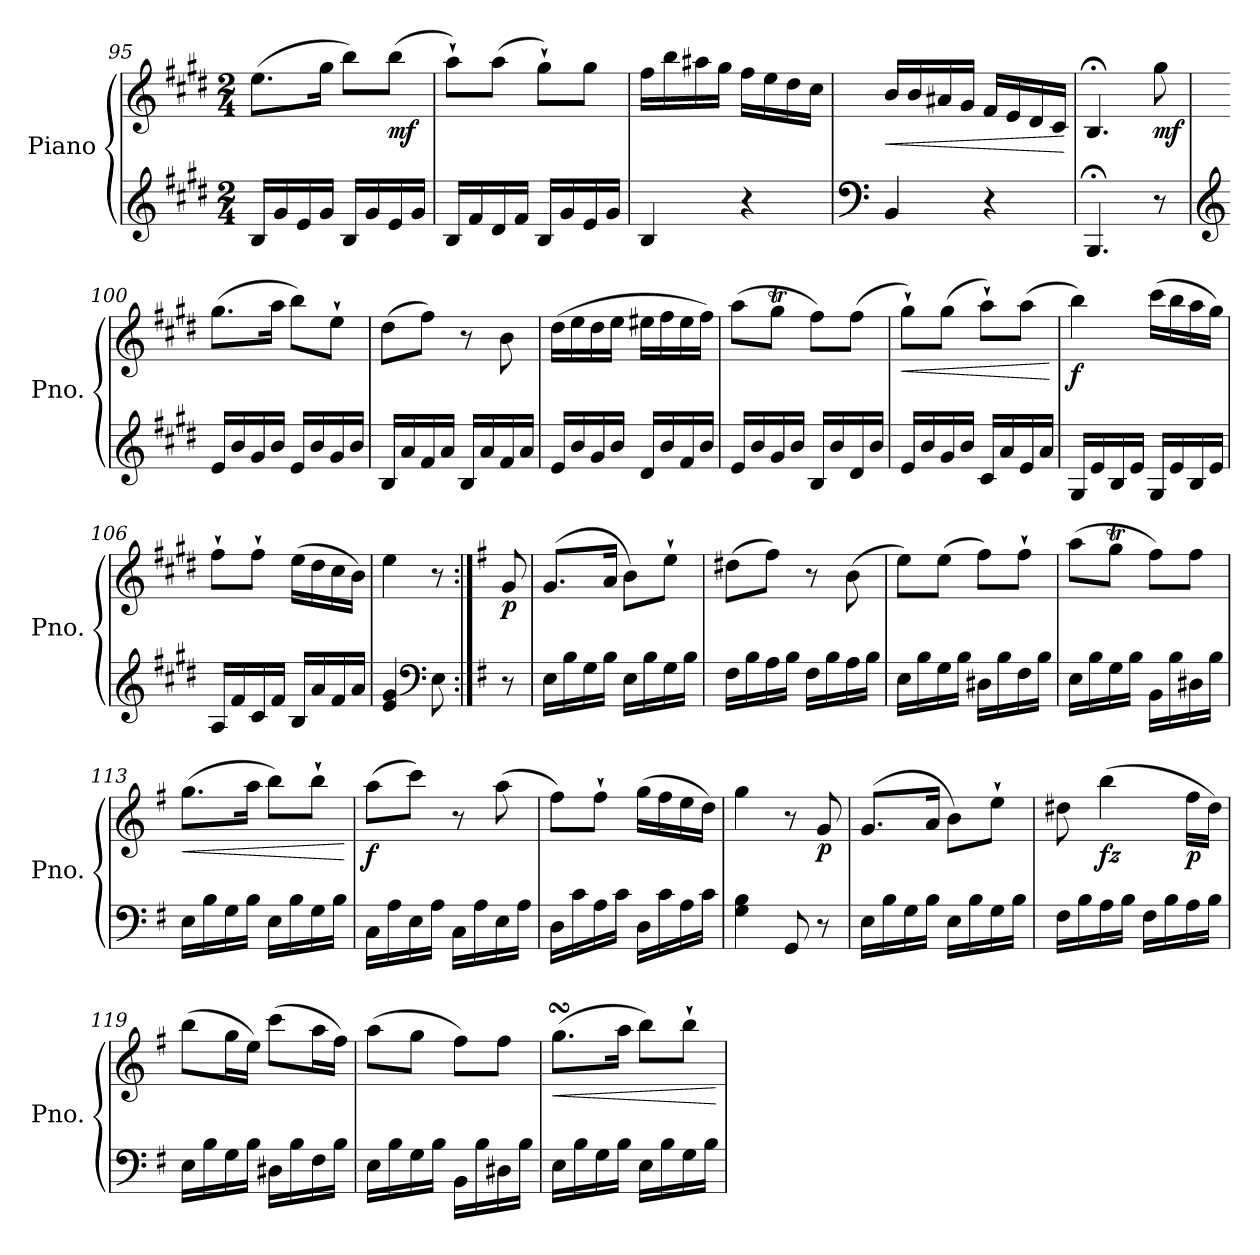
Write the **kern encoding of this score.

**kern	**kern	**dynam
*part1	*part1	*part1
*staff2	*staff1	*staff1/2
*I"Piano	*	*
*I'Pno.	*	*
*clefG2	*clefG2	*
*k[f#c#g#d#]	*k[f#c#g#d#]	*
*M2/4	*M2/4	*
=95	=95	=95
16B/LL	(>8.ee\L	.
16g#/	.	.
16e/	.	.
16g#/JJ	16gg#\Jk	.
16B/LL	8bb\L)	.
16g#/	.	.
!	!	!LO:DY:b
16e/	(>8bb\J	mf
16g#/JJ	.	.
=96	=96	=96
16B/LL	8aa`\L)	.
16f#/	.	.
16d#/	(>8aa\J	.
16f#/JJ	.	.
16B/LL	8gg#`\L)	.
16g#/	.	.
16e/	8gg#\J	.
16g#/JJ	.	.
=97	=97	=97
4B/	16ff#\LL	.
.	16bb\	.
.	16aa#X\	.
.	16gg#\JJ	.
4r	16ff#\LL	.
.	16ee\	.
.	16dd#\	.
.	16cc#\JJ	.
!!LO:PB:g=z
=98	=98	=98
*clefF4	*	*
!	!	!LO:HP:b
4BB/	16b/LL	<
.	16b/	.
.	16a#X/	.
.	16g#/JJ	.
4r	16f#/LL	.
.	16e/	.
.	16d#/	.
.	16c#/JJ	.
.	.	[
=99	=99	=99
4.BBB;</	4.B;</	.
!	!	!LO:DY:b
8r	8gg#\	mf
=100	=100	=100
*clefG2	*	*
16e/LL	(>8.gg#\L	.
16b/	.	.
16g#/	.	.
16b/JJ	16aa\Jk	.
16e/LL	8bb\L)	.
16b/	.	.
16g#/	8ee`\J	.
16b/JJ	.	.
=101	=101	=101
16B/LL	(>8dd#\L	.
16a/	.	.
16f#/	8ff#\J)	.
16a/JJ	.	.
16B/LL	8r	.
16a/	.	.
16f#/	8b\	.
16a/JJ	.	.
=102	=102	=102
16e/LL	(>16dd#\LL	.
16b/	16ee\	.
16g#/	16dd#\	.
16b/JJ	16ee\JJ	.
16d#/LL	16ee#X\LL	.
16b/	16ff#\	.
16f#/	16ee#\	.
16b/JJ	16ff#\JJ)	.
!!LO:LB:g=z
=103	=103	=103
16e/LL	(>8aa\L	.
16b/	.	.
16g#/	8gg#t\J	.
16b/JJ	.	.
16B/LL	8ff#\L)	.
16b/	.	.
16d#/	(>8ff#\J	.
16b/JJ	.	.
=104	=104	=104
!	!	!LO:HP:b
16e/LL	8gg#`\L)	<
16b/	.	.
16g#/	(>8gg#\J	.
16b/JJ	.	.
16c#/LL	8aa`\L)	.
16a/	.	.
16e/	(>8aa\J	.
16a/JJ	.	.
.	.	[
=105	=105	=105
!	!	!LO:DY:b
16G#/LL	4bb\)	f
16e/	.	.
16B/	.	.
16e/JJ	.	.
16G#/LL	(>16ccc#\LL	.
16e/	16bb\	.
16B/	16aa\	.
16e/JJ	16gg#\JJ)	.
=106	=106	=106
16A/LL	8ff#`\L	.
16f#/	.	.
16c#/	8ff#`\J	.
16f#/JJ	.	.
16B/LL	(>16ee\LL	.
16a/	16dd#\	.
16f#/	16cc#\	.
16a/JJ	16b\JJ)	.
=107	=107	=107
4e/ 4g#/	4ee\	.
*clefF4	*	*
8E\	8r	.
!!LO:LB:g=z
=108:|!	=108:|!	=108:|!
*k[f#]	*k[f#]	*
!	!	!LO:DY:b
8r	8g/	p
=109	=109	=109
16E\LL	(>8.g/L	.
16B\	.	.
16G\	.	.
16B\JJ	16a/Jk	.
16E\LL	8b\L)	.
16B\	.	.
16G\	8ee`\J	.
16B\JJ	.	.
=110	=110	=110
16F#\LL	(>8dd#X\L	.
16B\	.	.
16A\	8ff#\J)	.
16B\JJ	.	.
16F#\LL	8r	.
16B\	.	.
16A\	(>8b\	.
16B\JJ	.	.
=111	=111	=111
16E\LL	8ee\L)	.
16B\	.	.
16G\	(>8ee\J	.
16B\JJ	.	.
16D#X\LL	8ff#\L)	.
16B\	.	.
16F#\	8ff#`\J	.
16B\JJ	.	.
=112	=112	=112
16E\LL	(>8aa\L	.
16B\	.	.
16G\	8ggT\J	.
16B\JJ	.	.
16BB\LL	8ff#\L)	.
16B\	.	.
16D#X\	8ff#\J	.
16B\JJ	.	.
=113	=113	=113
!	!	!LO:HP:b
16E\LL	(>8.gg\L	<
16B\	.	.
16G\	.	.
16B\JJ	16aa\Jk	.
16E\LL	8bb\L)	.
16B\	.	.
16G\	8bb`\J	.
16B\JJ	.	.
.	.	[
!!LO:LB:g=z
=114	=114	=114
!	!	!LO:DY:b
16C\LL	(>8aa\L	f
16A\	.	.
16E\	8ccc\J)	.
16A\JJ	.	.
16C\LL	8r	.
16A\	.	.
16E\	(>8aa\	.
16A\JJ	.	.
=115	=115	=115
16D\LL	8ff#\L)	.
16c\	.	.
16A\	8ff#`\J	.
16c\JJ	.	.
16D\LL	(>16gg\LL	.
16c\	16ff#\	.
16A\	16ee\	.
16c\JJ	16dd\JJ)	.
=116	=116	=116
4G\ 4B\	4gg\	.
8GG/	8r	.
!	!	!LO:DY:b
8r	8g/	p
=117	=117	=117
16E\LL	(>8.g/L	.
16B\	.	.
16G\	.	.
16B\JJ	16a/Jk	.
16E\LL	8b\L)	.
16B\	.	.
16G\	8ee`\J	.
16B\JJ	.	.
=118	=118	=118
16F#\LL	8dd#X\	.
16B\	.	.
!	!	!LO:DY:b
16A\	(>4bb\	fz
16B\JJ	.	.
16F#\LL	.	.
16B\	.	.
!	!	!LO:DY:b
16A\	16ff#\LL	p
16B\JJ	16dd#\JJ)	.
=119	=119	=119
16E\LL	(>8bb\L	.
16B\	.	.
16G\	16gg\L	.
16B\JJ	16ee\JJ)	.
16D#X\LL	(>8ccc\L	.
16B\	.	.
16F#\	16aa\L	.
16B\JJ	16ff#\JJ)	.
!!LO:LB:g=z
=120	=120	=120
16E\LL	(>8aa\L	.
16B\	.	.
16G\	8gg\J	.
16B\JJ	.	.
16BB\LL	8ff#\L)	.
16B\	.	.
16D#X\	8ff#\J	.
16B\JJ	.	.
=121	=121	=121
!	!	!LO:HP:b
16E\LL	(>8.ggsSSs\L	<
16B\	.	.
16G\	.	.
16B\JJ	16aa\Jk	.
16E\LL	8bb\L)	.
16B\	.	.
16G\	8bb`\J	.
16B\JJ	.	.
.	.	[
=	=	=
*-	*-	*-
